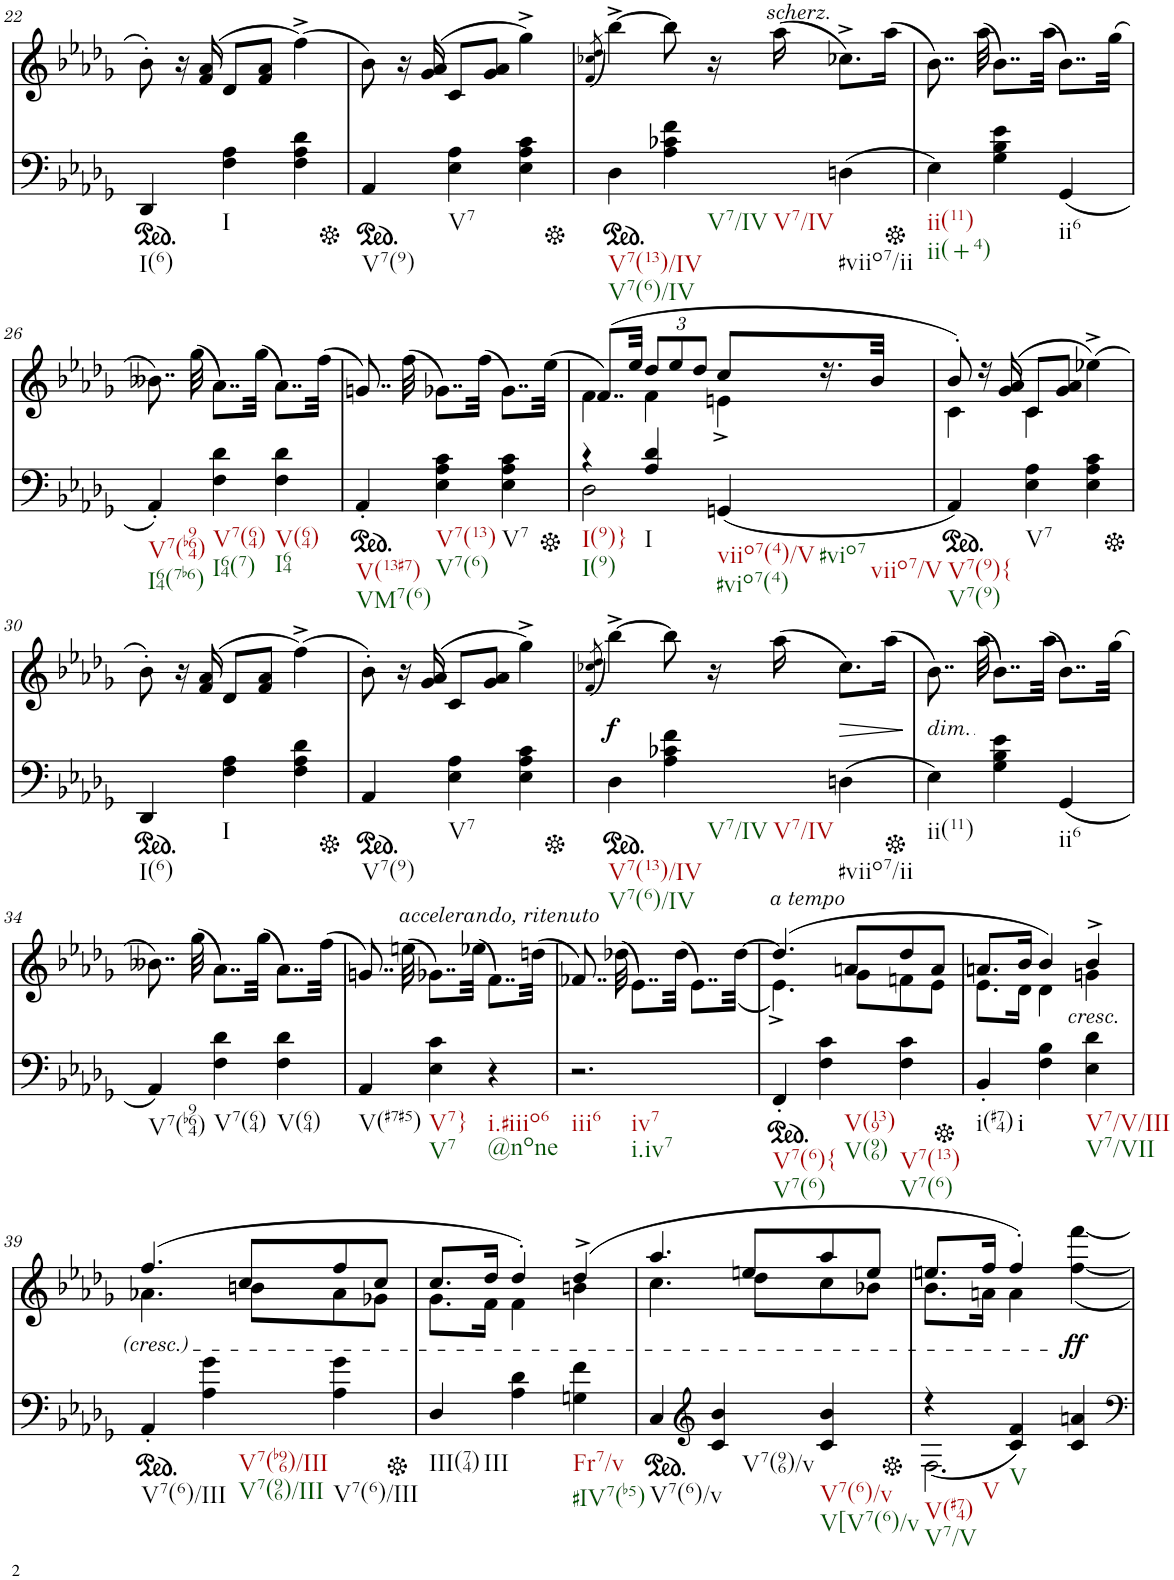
**kern	**kern	**dynam
*part2	*part1	*part1
*staff2	*staff1	*staff1
*I"piano	*I"piano	*
*I'Pno	*I'Pno	*
!!LO:PB:g=z
*clefF4	*clefG2	*
*k[b-e-a-d-g-]	*k[b-e-a-d-g-]	*
*M3/4	*M3/4	*
*ped	*	*
=22	=22	=22
!LO:TX:b:t=I(6)	!	!
4DD-/	8b-'\	.
.	16r	.
.	(16f/ 16a-/	.
!LO:TX:b:t=I	!	!
4F\ 4A-\	8d-/L	.
.	8f/ 8a-/J	.
4F\ 4A-\ 4d-\	(4ff^\)	.
=23	=23	=23
*Xped	*	*
*ped	*	*
!LO:TX:b:t=V7(9)	!	!
4AA-/	8b-\)	.
.	16r	.
.	(16g-/ 16a-/	.
!LO:TX:b:t=V7	!	!
4E-\ 4A-\	8c/L	.
.	8g-/ 8a-/J	.
4E-\ 4A-\ 4c\	4gg-^\)	.
=24	=24	=24
.	(8qf/ 8qcc-X/ 8qdd-/	.
*Xped	*	*
*ped	*	*
!LO:TX:b:t=V7(13)/IV	!	!
!LO:TX:b:t=V7(6)/IV	!	!
4D-\	[4bb-^\)	.
!LO:TX:b:t=V7/IV	!	!
!LO:TX:b:t=V7/IV	!	!
4A-\ 4c-X\ 4f\	8bb-\]	.
.	16r	.
!	!LO:TX:b:i:t=scherz.	!
.	(16aa-\	.
!LO:TX:b:t=#viio7/ii	!	!
4Dn\	8.cc-X^\L)	.
.	(16aa-\Jk	.
=25	=25	=25
*Xped	*	*
!LO:TX:b:t=ii(11)	!	!
!LO:TX:b:t=ii(+4)	!	!
4E-\	8..b-\)	.
.	(32aa-\	.
4G-\ 4B-\ 4e-\	8..b-\L)	.
.	(32aa-\Jkk	.
!LO:TX:b:t=ii6	!	!
(4GG-/	8..b-\L)	.
.	(32gg-\Jkk	.
!!LO:LB:g=z
=26	=26	=26
!LO:TX:b:t=V7(b964)	!	!
!LO:TX:b:t=I64(7b6)	!	!
4AA-'/)	8..b--X\)	.
.	(32gg-\	.
!LO:TX:b:t=V7(64)	!	!
!LO:TX:b:t=I64(7)	!	!
4F\ 4d-\	8..a-\L)	.
.	(32gg-\Jkk	.
!LO:TX:b:t=V(64)	!	!
!LO:TX:b:t=I64	!	!
4F\ 4d-\	8..a-\L)	.
.	(32ff\Jkk	.
=27	=27	=27
*ped	*	*
!LO:TX:b:t=V(13#7)	!	!
!LO:TX:b:t=VM7(6)	!	!
4AA-'/	8..gn/)	.
.	(32ff\	.
!LO:TX:b:t=V7(13)	!	!
!LO:TX:b:t=V7(6)	!	!
4E-\ 4A-\ 4c\	8..g-X\L)	.
.	(32ff\Jkk	.
!LO:TX:b:t=V7	!	!
4E-\ 4A-\ 4c\	8..g-\L)	.
.	(32ee-\Jkk	.
=28	=28	=28
*Xped	*	*
*^	*^	*
!LO:TX:b:t=I(9)}	!	!	!	!
!LO:TX:b:t=I(9)	!	!	!	!
4r	2D-\	(8..f/L)	4f\	.
.	.	32ee-/Jkk	.	.
*	*	*Xbrackettup	*	*
!LO:TX:b:t=I	!	!	!	!
4A-/ 4d-/	.	12dd-/L	4f\	.
.	.	12ee-/	.	.
.	.	12dd-/J	.	.
!LO:TX:b:t=viio7(4)/V	!	!	!	!
!LO:TX:b:t=#vio7(4)	!	!	!	!
!LO:TX:b:t=#vio7	!	!	!	!
!LO:TX:b:t=viio7/V	!	!	!	!
(4GGn/	4ryy	8cc/L	4en^\	.
.	.	16.r	.	.
.	.	32b-/JJk	.	.
*v	*v	*	*	*
=29	=29	=29	=29
*ped	*	*	*
!LO:TX:b:t=V7(9){	!	!	!
!LO:TX:b:t=V7(9)	!	!	!
4AA-/)	8b-'/)	4c\	.
.	16r	.	.
.	(16g-/ 16a-/	.	.
!LO:TX:b:t=V7	!	!	!
4E-\ 4A-\	8c/L	4c\	.
.	8g-/ 8a-/J	.	.
4E-\ 4A-\ 4c\	(4ee-X^\)	4ryy	.
*	*v	*v	*
!!LO:LB:g=z
=30	=30	=30
*Xped	*	*
*ped	*	*
*	*^	*
!LO:TX:b:t=I(6)	!	!	!
*	*v	*v	*
4DD-/	8b-'\)	.
.	16r	.
.	(16f/ 16a-/	.
!LO:TX:b:t=I	!	!
4F\ 4A-\	8d-/L	.
.	8f/ 8a-/J	.
4F\ 4A-\ 4d-\	(4ff^\)	.
=31	=31	=31
*Xped	*	*
*ped	*	*
!LO:TX:b:t=V7(9)	!	!
4AA-/	8b-'\)	.
.	16r	.
.	(16g-/ 16a-/	.
!LO:TX:b:t=V7	!	!
4E-\ 4A-\	8c/L	.
.	8g-/ 8a-/J	.
4E-\ 4A-\ 4c\	4gg-^\)	.
=32	=32	=32
.	(8qf/ 8qcc-X/ 8qdd-/	.
*Xped	*	*
*ped	*	*
!LO:TX:b:t=V7(13)/IV	!	!
!LO:TX:b:t=V7(6)/IV	!	!
!	!	!LO:DY:b
4D-\	[4bb-^\)	f
!LO:TX:b:t=V7/IV	!	!
!LO:TX:b:t=V7/IV	!	!
4A-\ 4c-X\ 4f\	8bb-\]	.
.	16r	.
.	(16aa-\	.
!LO:TX:b:t=#viio7/ii	!	!
!	!	!LO:HP:b
(4Dn\	8.cc-\L)	>
.	(16aa-\Jk	.
.	.	]
=33	=33	=33
*Xped	*	*
!	!LO:TX:b:i:t=dim.	!
!LO:TX:b:t=ii(11)	!	!
4E-\)	8..b-\)	.
.	(32aa-\	.
4G-\ 4B-\ 4e-\	8..b-\L)	.
.	(32aa-\Jkk	.
!LO:TX:b:t=ii6	!	!
(4GG-/	8..b-\L)	.
.	(32gg-\Jkk	.
!!LO:LB:g=z
=34	=34	=34
!LO:TX:b:t=V7(b964)	!	!
4AA-/)	8..b--X\)	.
.	(32gg-\	.
!LO:TX:b:t=V7(64)	!	!
4F\ 4d-\	8..a-\L)	.
.	(32gg-\Jkk	.
!LO:TX:b:t=V(64)	!	!
4F\ 4d-\	8..a-\L)	.
.	(32ff\Jkk	.
=35	=35	=35
!LO:TX:b:t=V(#7#5)	!	!
4AA-/	8..gn/)	.
!	!LO:TX:b:i:t=accelerando, ritenuto	!
.	(32een\	.
!LO:TX:b:t=V7}	!	!
!LO:TX:b:t=V7	!	!
4E-\ 4c\	8..g-X\L)	.
.	(32ee-X\Jkk	.
!LO:TX:b:t=i.#iiio6	!	!
!LO:TX:b:t=@none	!	!
4r	8..f\L)	.
.	(32ddn\Jkk	.
=36	=36	=36
!LO:TX:b:t=iii6	!	!
!LO:TX:b:t=iv7	!	!
!LO:TX:b:t=i.iv7	!	!
2.r	8..f-X/)	.
.	(32dd-X\	.
.	8..e-\L)	.
.	(32dd-\Jkk	.
.	8..e-\L)	.
.	([32dd-\Jkk	.
=37	=37	=37
*ped	*	*
*	*^	*
!	!LO:TX:b:i:t=a tempo	!	!
!LO:TX:b:t=V7(6){	!	!	!
!LO:TX:b:t=V7(6)	!	!	!
4FF'/	(4.dd-/]	4.e-^\)	.
!LO:TX:b:t=V(139)	!	!	!
!LO:TX:b:t=V(96)	!	!	!
4F\ 4c\	.	.	.
.	8an/L	8g-\L	.
!LO:TX:b:t=V7(13)	!	!	!
!LO:TX:b:t=V7(6)	!	!	!
4F\ 4c\	8dd-/	8fn\	.
.	8a/J	8e-\J	.
=38	=38	=38	=38
*Xped	*	*	*
!LO:TX:b:t=i(#74)	!	!	!
!LO:TX:b:t=i	!	!	!
4BB-'/	8.an/L	8.e-\L	.
.	16b-/Jk	16d-\Jk	.
4F\ 4B-\	4b-/)	4d-\	.
!	!LO:TX:b:i:t=cresc.	!	!
!LO:TX:b:t=V7/V/III	!	!	!
!LO:TX:b:t=V7/VII	!	!	!
4E-\ 4d-\	4b-^/	4gn\	.
!!LO:LB:g=z	!!
=39	=39	=39	=39
*ped	*	*	*
!LO:TX:b:t=V7(6)/III	!	!	!
4AA-'/	(4.ff/	4.a-X\	.
!LO:TX:b:t=V7(b96)/III	!	!	!
!LO:TX:b:t=V7(96)/III	!	!	!
4A-\ 4g-\	.	.	.
.	8cc/L	8bn\L	.
!LO:TX:b:t=V7(6)/III	!	!	!
4A-\ 4g-\	8ff/	8a-\	.
.	8cc/J	8g-X\J	.
=40	=40	=40	=40
*Xped	*	*	*
!LO:TX:b:t=III(74)	!	!	!
!LO:TX:b:t=III	!	!	!
4D-/	8.cc/L	8.g-\L	.
.	16dd-/Jk	16f\Jk	.
4A-\ 4d-\	4dd-'/)	4f\	.
!LO:TX:b:t=Fr7/v	!	!	!
!LO:TX:b:t=#IV7(b5)	!	!	!
4Gn\ 4f\	(4dd-^/	4bn\	.
=41	=41	=41	=41
*ped	*	*	*
!LO:TX:b:t=V7(6)/v	!	!	!
4C/	4.aa-/	4.cc\	.
*clefG2	*	*	*
!LO:TX:b:t=V7(96)/v	!	!	!
4c/ 4b-/	.	.	.
.	8een/L	8dd-\L	.
!LO:TX:b:t=V7(6)/v	!	!	!
!LO:TX:b:t=V[V7(6)/v	!	!	!
4c/ 4b-/	8aa-/	8cc\	.
.	8ee/J	8b-X\J	.
=42	=42	=42	=42
*Xped	*	*	*
*^	*	*	*
!LO:TX:b:t=V(#74)	!	!	!	!
!LO:TX:b:t=V7/V	!	!	!	!
!LO:TX:b:t=V	!	!	!	!
4r	2.F\	8.een/L	8.b-\L	.
.	.	16ff/Jk	16an\Jk	.
!LO:TX:b:t=V	!	!	!	!
(4c/ 4f/	.	4ff'/)	4a\	.
!	!	!	!	!LO:DY:b
4c/ 4an/	.	4ryy	[4ff\ [4fff\	ff
*v	*v	*	*	*
*	*v	*v	*
=	=	=
*-	*-	*-
